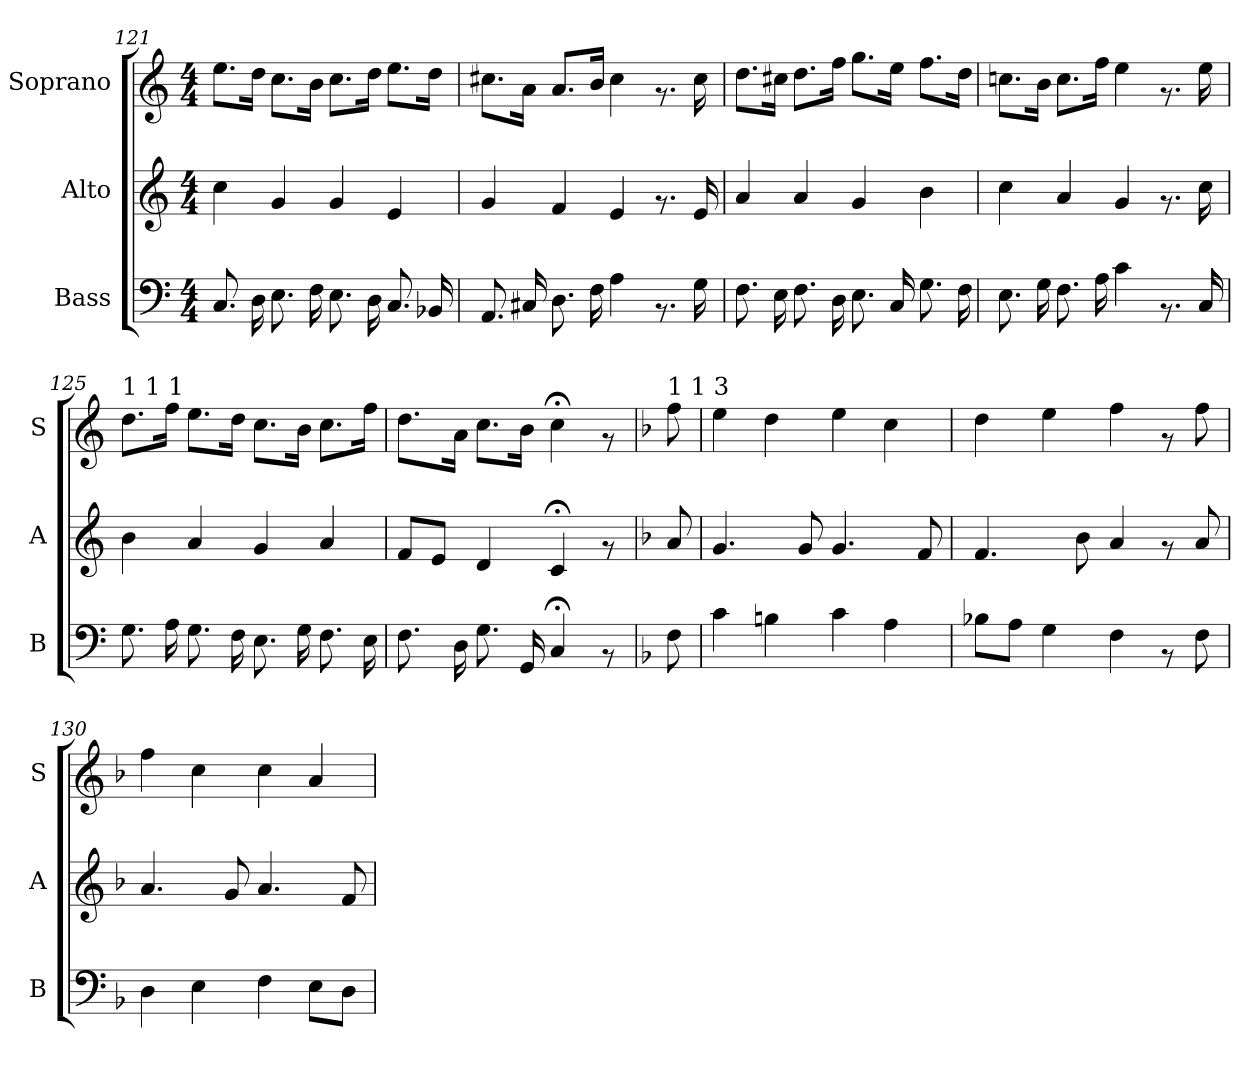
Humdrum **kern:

**kern	**kern	**kern
*part3	*part2	*part1
*staff3	*staff2	*staff1
*I"Bass	*I"Alto	*I"Soprano
*I'B	*I'A	*I'S
*clefF4	*clefG2	*clefG2
*k[]	*k[]	*k[]
*C:	*C:	*C:
*M4/4	*M4/4	*M4/4
=121	=121	=121
8.C/	4cc\	8.ee\L
16D\	.	16dd\Jk
8.E\	4g/	8.cc\L
16F\	.	16b\Jk
8.E\	4g/	8.cc\L
16D\	.	16dd\Jk
8.C/	4e/	8.ee\L
16BB-X/	.	16dd\Jk
!!LO:PB:g=z
=122	=122	=122
8.AA/	4g/	8.cc#X\L
16C#X/	.	16a\Jk
8.D\	4f/	8.a/L
16F\	.	16b/Jk
4A\	4e/	4cc#\
8.rAA	8.rf	8.rf
16G\	16e/	16cc#\
=123	=123	=123
8.F\	4a/	8.dd\L
16E\	.	16cc#X\Jk
8.F\	4a/	8.dd\L
16D\	.	16ff\Jk
8.E\	4g/	8.gg\L
16C/	.	16ee\Jk
8.G\	4b\	8.ff\L
16F\	.	16dd\Jk
=124	=124	=124
8.E\	4cc\	8.ccn\L
16G\	.	16b\Jk
8.F\	4a/	8.cc\L
16A\	.	16ff\Jk
4c\	4g/	4ee\
8.rAA	8.rf	8.rf
16C/	16cc\	16ee\
!!LO:LB:g=z
=125	=125	=125
!	!	!LO:TX:a:t=1 1 1
8.G\	4b\	8.dd\L
16A\	.	16ff\Jk
8.G\	4a/	8.ee\L
16F\	.	16dd\Jk
8.E\	4g/	8.cc\L
16G\	.	16b\Jk
8.F\	4a/	8.cc\L
16E\	.	16ff\Jk
=126	=126	=126
8.F\	8f/L	8.dd\L
.	8e/J	.
16D\	.	16a\Jk
8.G\	4d/	8.cc\L
16GG/	.	16b\Jk
4C;</	4c;</	4cc;<\
8rAA	8rf	8rf
!!LO:LB:g=z
=127	=127	=127
*k[b-]	*k[b-]	*k[b-]
*F:	*F:	*F:
!	!	!LO:TX:a:t=1 1 3
8F\	8a/	8ff\
=128	=128	=128
4c\	4.g/	4ee\
4Bn\	.	4dd\
.	8g/	.
4c\	4.g/	4ee\
4A\	.	4cc\
.	8f/	.
=129	=129	=129
8B-X\L	4.f/	4dd\
8A\J	.	.
4G\	.	4ee\
.	8b-\	.
4F\	4a/	4ff\
8rAA	8rf	8rf
8F\	8a/	8ff\
=130	=130	=130
4D\	4.a/	4ff\
4E\	.	4cc\
.	8g/	.
4F\	4.a/	4cc\
8E\L	.	4a/
8D\J	8f/	.
=	=	=
*-	*-	*-
